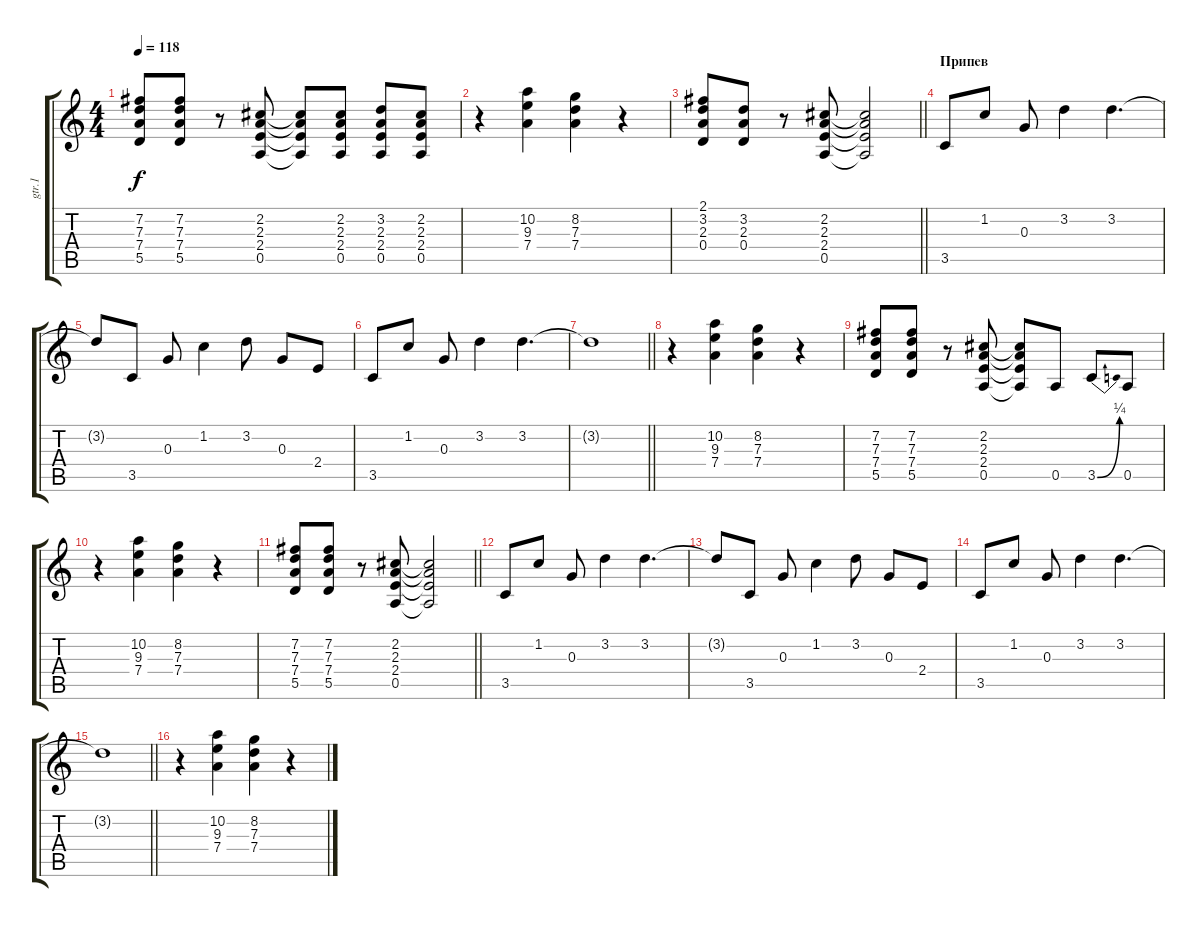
\track ("gtr.1" "gtr.1") {instrument distortionguitar}
\staff {score tabs}
\tuning (E4 B3 G3 D3 A2 E2) {hide}
\ts (4 4)
\tempo 118
\clef g2
\ks c
(7.2 7.3 7.4 5.5).8{dy f} (7.2 7.3 7.4 5.5).8 r.8 (2.2 2.3 2.4 0.5).8 (2.2{t} 2.3{t} 2.4{t} 0.5{t}).8 (2.2 2.3 2.4 0.5).8 (3.2 2.3 2.4 0.5).8 (2.2 2.3 2.4 0.5).8 |
r.4 (10.2 9.3 7.4).4 (8.2 7.3 7.4).4 r.4 |
\barLineRight lightlight
(2.1 3.2 2.3 0.4).8 (3.2 2.3 0.4).8 r.8 (2.2 2.3 2.4 0.5).8 (2.2{t} 2.3{t} 2.4{t} 0.5{t}).2 |
\section ("" "Припев")
3.5.8 1.2.8 0.3.8 3.2.4 3.2.4{d} |
3.2{t}.8 3.5.8 0.3.8 1.2.4 3.2.8 0.3.8 2.4.8 |
3.5.8 1.2.8 0.3.8 3.2.4 3.2.4{d} |
\barLineRight lightlight
3.2{t}.1 |
r.4 (10.2 9.3 7.4).4 (8.2 7.3 7.4).4 r.4 |
(7.2 7.3 7.4 5.5).8 (7.2 7.3 7.4 5.5).8 r.8 (2.2 2.3 2.4 0.5).8 (2.2{t} 2.3{t} 2.4{t} 0.5{t}).8 0.5.8 3.5{be (bend 0 0 60 1)}.8 0.5.8 |
r.4 (10.2 9.3 7.4).4 (8.2 7.3 7.4).4 r.4 |
\barLineRight lightlight
(7.2 7.3 7.4 5.5).8 (7.2 7.3 7.4 5.5).8 r.8 (2.2 2.3 2.4 0.5).8 (2.2{t} 2.3{t} 2.4{t} 0.5{t}).2 |
3.5.8 1.2.8 0.3.8 3.2.4 3.2.4{d} |
3.2{t}.8 3.5.8 0.3.8 1.2.4 3.2.8 0.3.8 2.4.8 |
3.5.8 1.2.8 0.3.8 3.2.4 3.2.4{d} |
\barLineRight lightlight
3.2{t}.1 |
r.4 (10.2 9.3 7.4).4 (8.2 7.3 7.4).4 r.4
